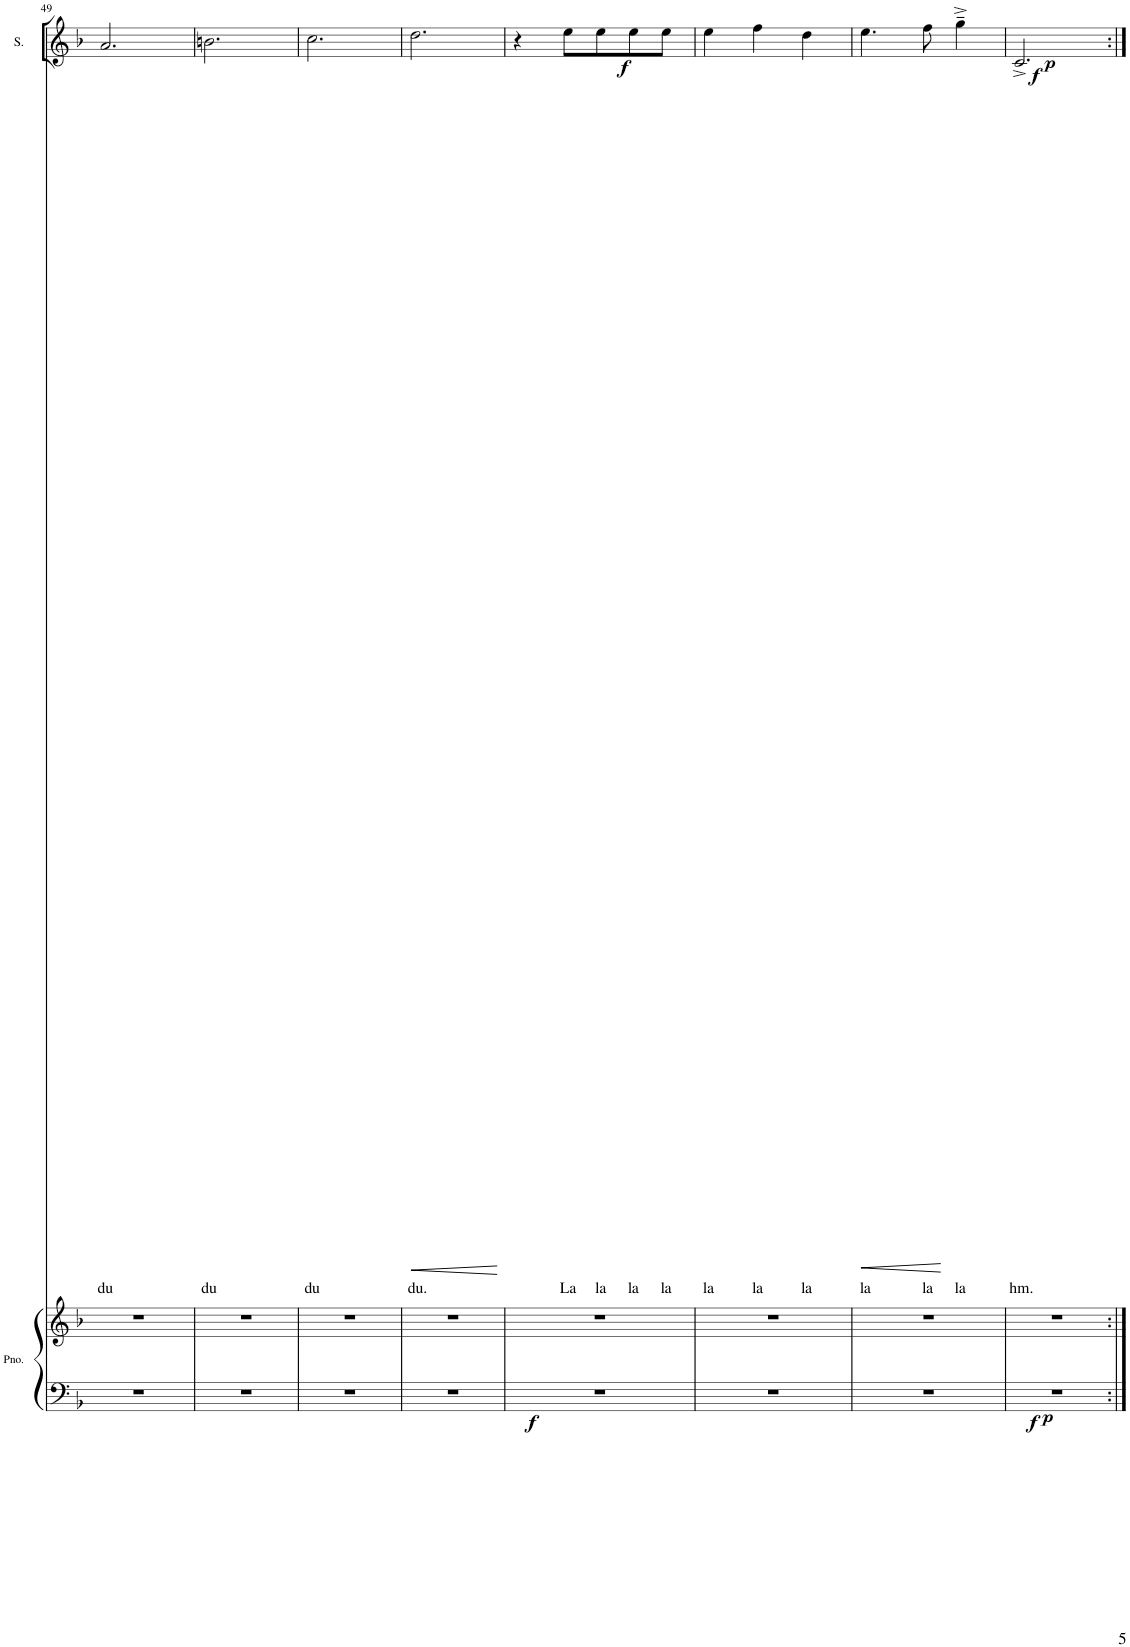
**kern	**text	**dynam
*part1	*part1	*part1
*staff1	*staff1	*staff1
*I"Soprano	*	*
*I'S.	*	*
!!LO:PB:g=z
*clefG2	*	*
*k[b-]	*	*
*M3/4	*	*
=49	=49	=49
!	!LO:LY:b	!
2.a/	du	.
=50	=50	=50
!	!LO:LY:b	!
2.bn\	du	.
=51	=51	=51
!	!LO:LY:b	!
2.cc\	du	.
=52	=52	=52
!	!LO:LY:b	!LO:HP:b
2.dd\	du.	<
.	.	[
=53	=53	=53
4r	.	.
!	!LO:LY:b	!LO:DY:b
8ee\L	La	f
!	!LO:LY:b	!
8ee\	la	.
!	!LO:LY:b	!
8ee\	la	.
!	!LO:LY:b	!
8ee\J	la	.
=54	=54	=54
!	!LO:LY:b	!
4ee\	la	.
!	!LO:LY:b	!
4ff\	la	.
!	!LO:LY:b	!
4dd\	la	.
=55	=55	=55
!	!LO:LY:b	!LO:HP:b
4.ee\	la	<
!	!LO:LY:b	!
8ff\	la	.
!	!LO:LY:b	!
4gg~^\	la	[
=56	=56	=56
!	!LO:LY:b	!LO:DY:b
!	!	!LO:DY:n=1:b
2.c^/	hm.	f p
=:|!	=:|!	=:|!
*-	*-	*-
